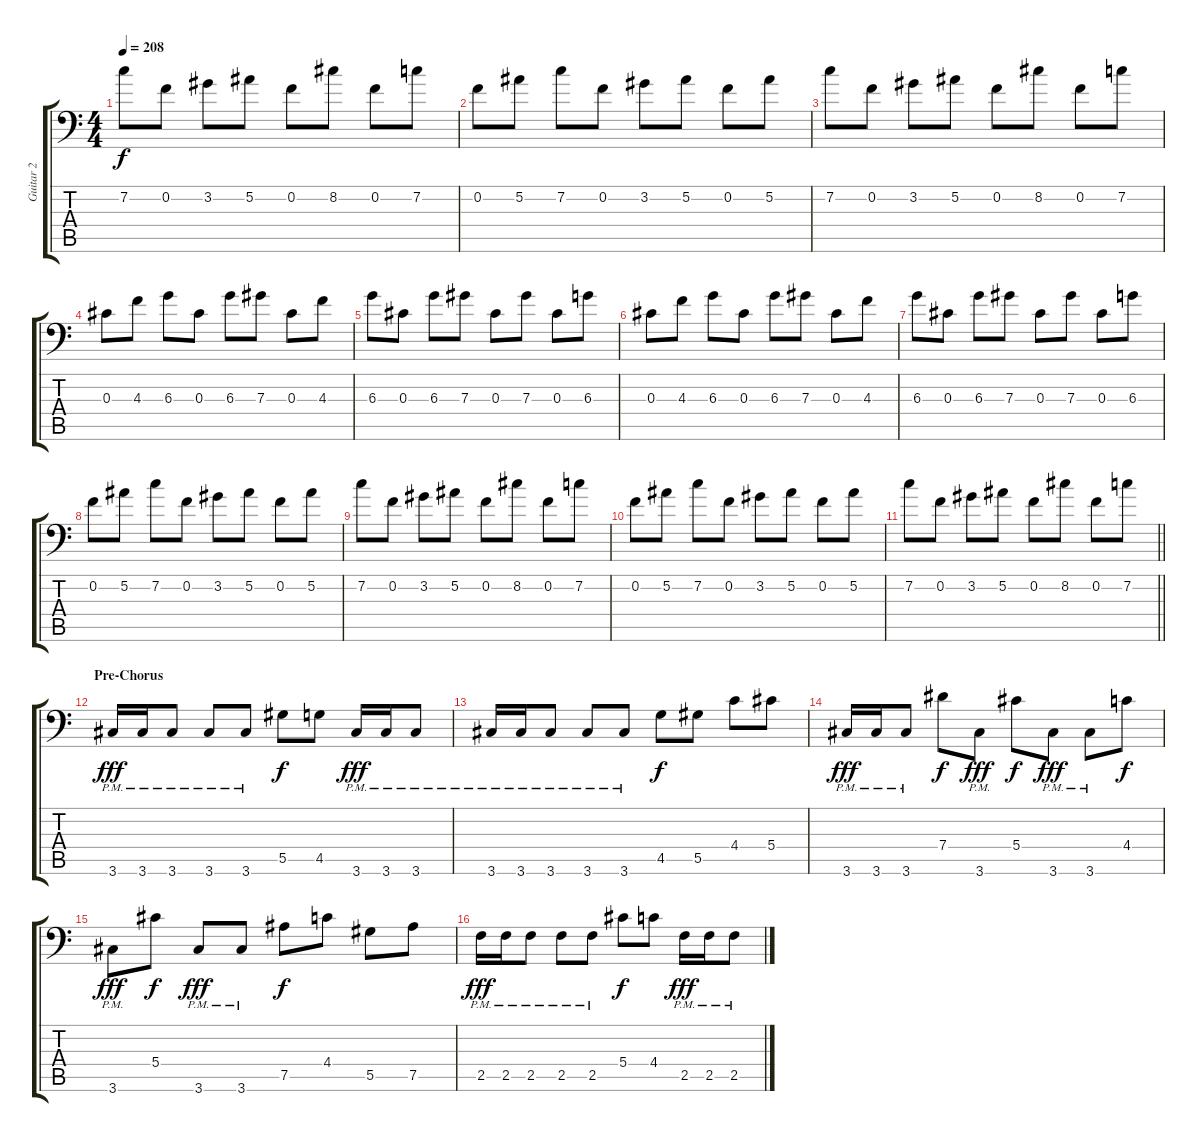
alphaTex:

\track ("Guitar 2" "Guitar 2") {instrument distortionguitar}
\staff {score tabs}
\tuning (Bb3 F3 Db3 Ab2 Eb2 Bb1) {hide}
\ts (4 4)
\tempo 208
\clef f4
\ks c
7.2.8{dy f} 0.2.8 3.2.8 5.2.8 0.2.8 8.2.8 0.2.8 7.2.8 |
0.2.8 5.2.8 7.2.8 0.2.8 3.2.8 5.2.8 0.2.8 5.2.8 |
7.2.8 0.2.8 3.2.8 5.2.8 0.2.8 8.2.8 0.2.8 7.2.8 |
0.3.8 4.3.8 6.3.8 0.3.8 6.3.8 7.3.8 0.3.8 4.3.8 |
6.3.8 0.3.8 6.3.8 7.3.8 0.3.8 7.3.8 0.3.8 6.3.8 |
0.3.8 4.3.8 6.3.8 0.3.8 6.3.8 7.3.8 0.3.8 4.3.8 |
6.3.8 0.3.8 6.3.8 7.3.8 0.3.8 7.3.8 0.3.8 6.3.8 |
0.2.8 5.2.8 7.2.8 0.2.8 3.2.8 5.2.8 0.2.8 5.2.8 |
7.2.8 0.2.8 3.2.8 5.2.8 0.2.8 8.2.8 0.2.8 7.2.8 |
0.2.8 5.2.8 7.2.8 0.2.8 3.2.8 5.2.8 0.2.8 5.2.8 |
\barLineRight lightlight
7.2.8 0.2.8 3.2.8 5.2.8 0.2.8 8.2.8 0.2.8 7.2.8 |
\section ("" "Pre-Chorus")
3.6{pm}.16{dy fff} 3.6{pm}.16 3.6{pm}.8 3.6{pm}.8 3.6{pm}.8 5.5.8{dy f} 4.5.8 3.6{pm}.16{dy fff} 3.6{pm}.16 3.6{pm}.8 |
3.6{pm}.16 3.6{pm}.16 3.6{pm}.8 3.6{pm}.8 3.6{pm}.8 4.5.8{dy f} 5.5.8 4.4.8 5.4.8 |
3.6{pm}.16{dy fff} 3.6{pm}.16 3.6{pm}.8 7.4.8{dy f} 3.6{pm}.8{dy fff} 5.4.8{dy f} 3.6{pm}.8{dy fff} 3.6{pm}.8 4.4.8{dy f} |
3.6{pm}.8{dy fff} 5.4.8{dy f} 3.6{pm}.8{dy fff} 3.6{pm}.8 7.5.8{dy f} 4.4.8 5.5.8 7.5.8 |
2.5{pm}.16{dy fff} 2.5{pm}.16 2.5{pm}.8 2.5{pm}.8 2.5{pm}.8 5.4.8{dy f} 4.4.8 2.5{pm}.16{dy fff} 2.5{pm}.16 2.5{pm}.8
